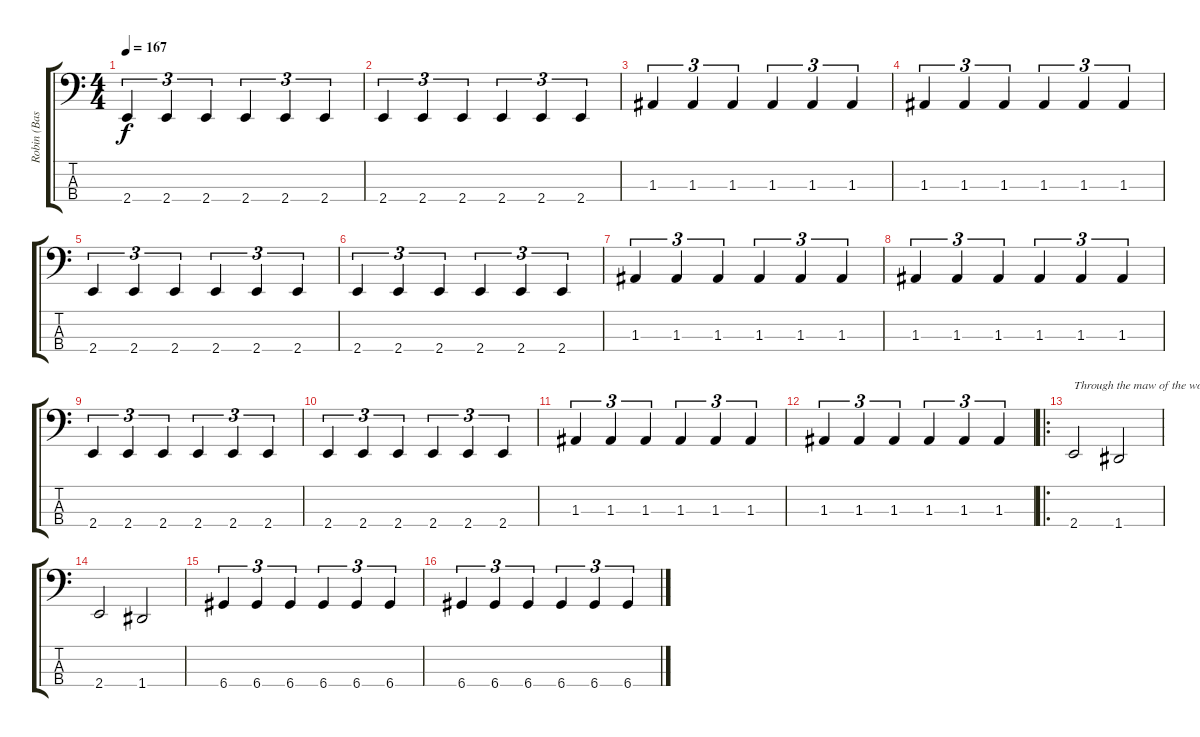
\track ("Robin (Bass)" "Robin (Bas") {instrument electricbasspick}
\staff {score tabs}
\tuning (G2 D2 A1 D1) {hide}
\ts (4 4)
\tempo 167
\clef f4
\ks c
2.4.4{tu (3 2) dy f} 2.4.4{tu (3 2)} 2.4.4{tu (3 2)} 2.4.4{tu (3 2)} 2.4.4{tu (3 2)} 2.4.4{tu (3 2)} |
2.4.4{tu (3 2)} 2.4.4{tu (3 2)} 2.4.4{tu (3 2)} 2.4.4{tu (3 2)} 2.4.4{tu (3 2)} 2.4.4{tu (3 2)} |
1.3.4{tu (3 2)} 1.3.4{tu (3 2)} 1.3.4{tu (3 2)} 1.3.4{tu (3 2)} 1.3.4{tu (3 2)} 1.3.4{tu (3 2)} |
1.3.4{tu (3 2)} 1.3.4{tu (3 2)} 1.3.4{tu (3 2)} 1.3.4{tu (3 2)} 1.3.4{tu (3 2)} 1.3.4{tu (3 2)} |
2.4.4{tu (3 2)} 2.4.4{tu (3 2)} 2.4.4{tu (3 2)} 2.4.4{tu (3 2)} 2.4.4{tu (3 2)} 2.4.4{tu (3 2)} |
2.4.4{tu (3 2)} 2.4.4{tu (3 2)} 2.4.4{tu (3 2)} 2.4.4{tu (3 2)} 2.4.4{tu (3 2)} 2.4.4{tu (3 2)} |
1.3.4{tu (3 2)} 1.3.4{tu (3 2)} 1.3.4{tu (3 2)} 1.3.4{tu (3 2)} 1.3.4{tu (3 2)} 1.3.4{tu (3 2)} |
1.3.4{tu (3 2)} 1.3.4{tu (3 2)} 1.3.4{tu (3 2)} 1.3.4{tu (3 2)} 1.3.4{tu (3 2)} 1.3.4{tu (3 2)} |
2.4.4{tu (3 2)} 2.4.4{tu (3 2)} 2.4.4{tu (3 2)} 2.4.4{tu (3 2)} 2.4.4{tu (3 2)} 2.4.4{tu (3 2)} |
2.4.4{tu (3 2)} 2.4.4{tu (3 2)} 2.4.4{tu (3 2)} 2.4.4{tu (3 2)} 2.4.4{tu (3 2)} 2.4.4{tu (3 2)} |
1.3.4{tu (3 2)} 1.3.4{tu (3 2)} 1.3.4{tu (3 2)} 1.3.4{tu (3 2)} 1.3.4{tu (3 2)} 1.3.4{tu (3 2)} |
1.3.4{tu (3 2)} 1.3.4{tu (3 2)} 1.3.4{tu (3 2)} 1.3.4{tu (3 2)} 1.3.4{tu (3 2)} 1.3.4{tu (3 2)} |
\ro
2.4.2{txt "Through the maw of the woods..."} 1.4.2 |
2.4.2 1.4.2 |
6.4.4{tu (3 2)} 6.4.4{tu (3 2)} 6.4.4{tu (3 2)} 6.4.4{tu (3 2)} 6.4.4{tu (3 2)} 6.4.4{tu (3 2)} |
6.4.4{tu (3 2)} 6.4.4{tu (3 2)} 6.4.4{tu (3 2)} 6.4.4{tu (3 2)} 6.4.4{tu (3 2)} 6.4.4{tu (3 2)}
